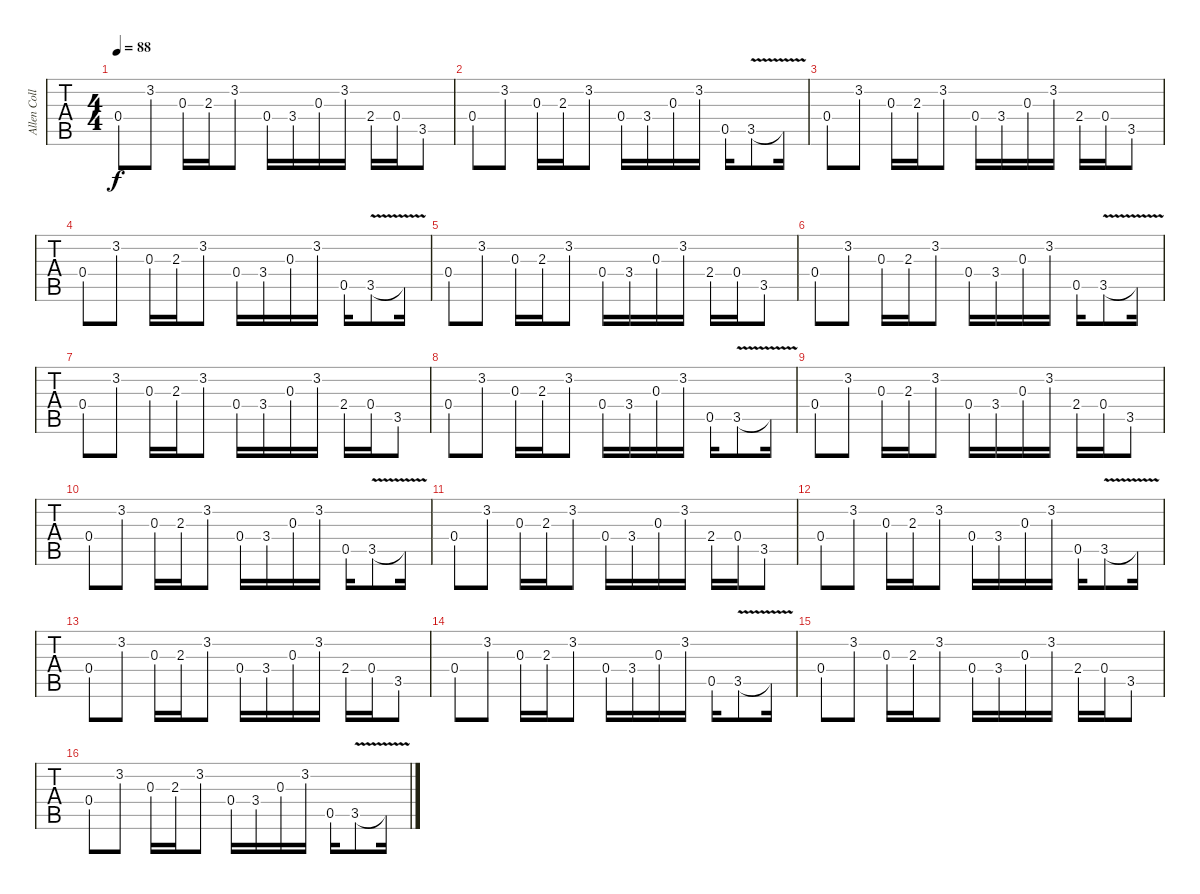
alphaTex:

\track ("Allen Collins -  Clean" "Allen Coll") {instrument electricguitarclean}
\staff {tabs}
\tuning (E4 B3 G3 D3 A2 E2) {hide}
\ts (4 4)
\tempo 88
\clef g2
\ks c
0.4.8{dy f} 3.2.8 0.3.16 2.3.16 3.2.8 0.4.16 3.4.16 0.3.16 3.2.16 2.4.16 0.4.16 3.5.8 |
0.4.8 3.2.8 0.3.16 2.3.16 3.2.8 0.4.16 3.4.16 0.3.16 3.2.16 0.5.16 3.5{v}.8 3.5{t}.16 |
0.4.8 3.2.8 0.3.16 2.3.16 3.2.8 0.4.16 3.4.16 0.3.16 3.2.16 2.4.16 0.4.16 3.5.8 |
0.4.8 3.2.8 0.3.16 2.3.16 3.2.8 0.4.16 3.4.16 0.3.16 3.2.16 0.5.16 3.5{v}.8 3.5{t}.16 |
0.4.8 3.2.8 0.3.16 2.3.16 3.2.8 0.4.16 3.4.16 0.3.16 3.2.16 2.4.16 0.4.16 3.5.8 |
0.4.8 3.2.8 0.3.16 2.3.16 3.2.8 0.4.16 3.4.16 0.3.16 3.2.16 0.5.16 3.5{v}.8 3.5{t}.16 |
0.4.8 3.2.8 0.3.16 2.3.16 3.2.8 0.4.16 3.4.16 0.3.16 3.2.16 2.4.16 0.4.16 3.5.8 |
0.4.8 3.2.8 0.3.16 2.3.16 3.2.8 0.4.16 3.4.16 0.3.16 3.2.16 0.5.16 3.5{v}.8 3.5{t}.16 |
0.4.8 3.2.8 0.3.16 2.3.16 3.2.8 0.4.16 3.4.16 0.3.16 3.2.16 2.4.16 0.4.16 3.5.8 |
0.4.8 3.2.8 0.3.16 2.3.16 3.2.8 0.4.16 3.4.16 0.3.16 3.2.16 0.5.16 3.5{v}.8 3.5{t}.16 |
0.4.8 3.2.8 0.3.16 2.3.16 3.2.8 0.4.16 3.4.16 0.3.16 3.2.16 2.4.16 0.4.16 3.5.8 |
0.4.8 3.2.8 0.3.16 2.3.16 3.2.8 0.4.16 3.4.16 0.3.16 3.2.16 0.5.16 3.5{v}.8 3.5{t}.16 |
0.4.8 3.2.8 0.3.16 2.3.16 3.2.8 0.4.16 3.4.16 0.3.16 3.2.16 2.4.16 0.4.16 3.5.8 |
0.4.8 3.2.8 0.3.16 2.3.16 3.2.8 0.4.16 3.4.16 0.3.16 3.2.16 0.5.16 3.5{v}.8 3.5{t}.16 |
0.4.8 3.2.8 0.3.16 2.3.16 3.2.8 0.4.16 3.4.16 0.3.16 3.2.16 2.4.16 0.4.16 3.5.8 |
0.4.8 3.2.8 0.3.16 2.3.16 3.2.8 0.4.16 3.4.16 0.3.16 3.2.16 0.5.16 3.5{v}.8 3.5{t}.16
